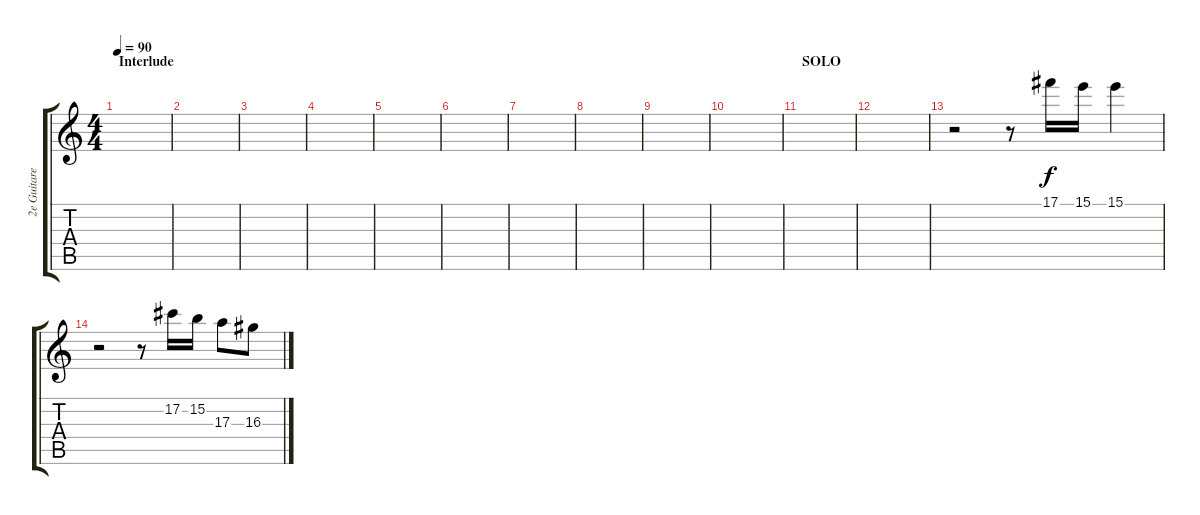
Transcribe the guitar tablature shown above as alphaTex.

\track ("2e Guitare Solo" "2e Guitare") {instrument distortionguitar}
\staff {score tabs}
\tuning (Db4 Ab3 E3 B2 Gb2 B1) {hide}
\ts (4 4)
\section ("" "Interlude")
\tempo 90
\clef g2
\ks c
|
|
|
|
|
|
|
|
|
|
\section ("" "SOLO")
|
|
r.2 r.8 17.1.16 15.1.16 15.1.4 |
r.2 r.8 17.2.16 15.2.16 17.3.8 16.3.8
